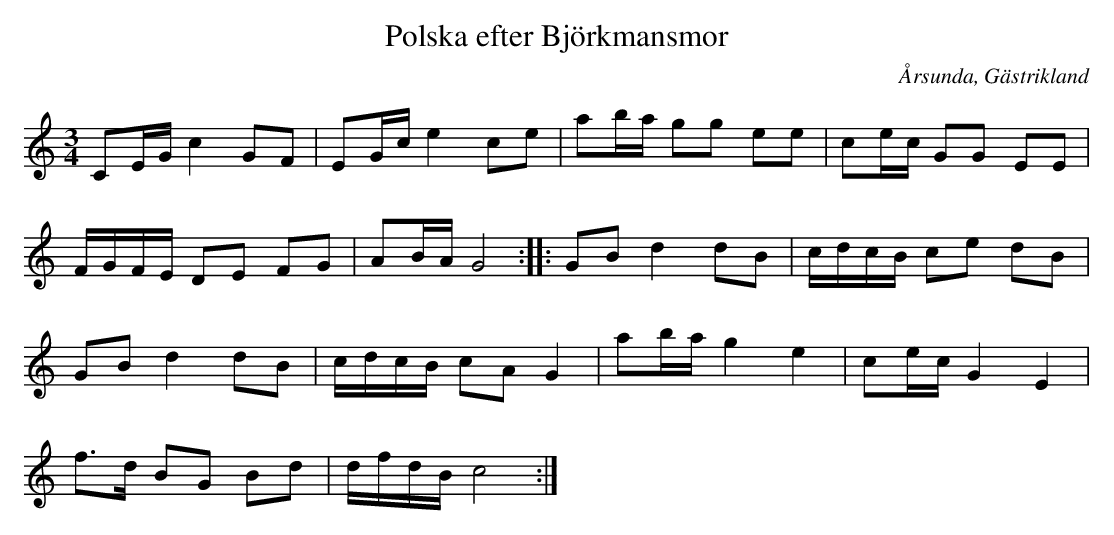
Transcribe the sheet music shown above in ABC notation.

X:1
T:Polska efter Björkmansmor
O:Årsunda, Gästrikland
M: 3/4
L: 1/8
K:C
CE/2G/2c2GF|EG/2c/2e2ce|ab/2a/2 gg ee|ce/2c/2 GG EE|
F/2G/2F/2E/2 DE FG|AB/2A/2G4:||:GBd2dB|c/2d/2c/2B/2 ce dB|
GBd2dB|c/2d/2c/2B/2 cA G2|ab/2a/2g2e2|ce/2c/2G2E2|
f3/2d/2 BG Bd| d/2f/2d/2B/2c4:|
